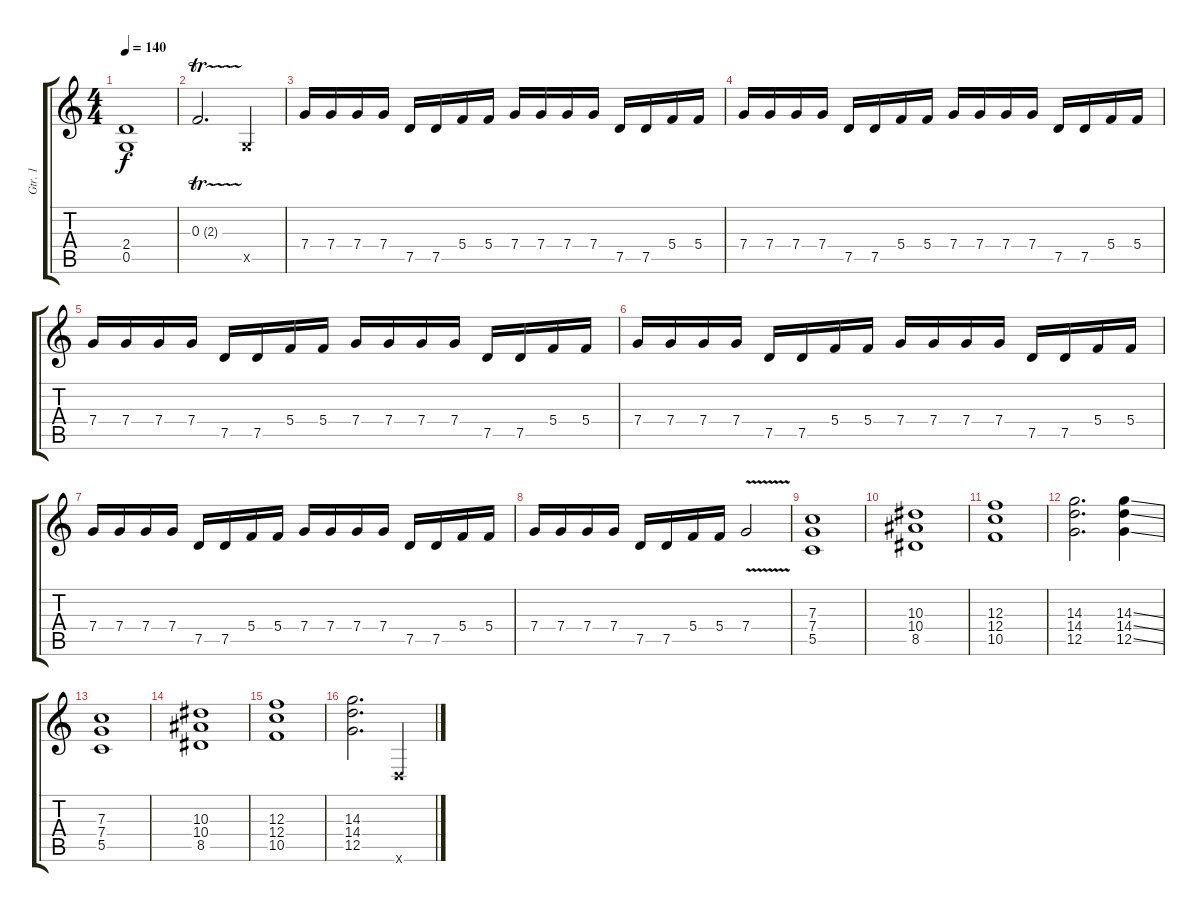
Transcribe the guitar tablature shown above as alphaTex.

\track ("Gtr. 1" "Gtr. 1") {instrument distortionguitar}
\staff {score tabs}
\tuning (D4 A3 F3 C3 G2 D2) {hide}
\ts (4 4)
\tempo 140
\clef g2
\ks c
(2.4 0.5).1{dy f} |
0.3{tr (2 16)}.2{d} 0.5{x}.4 |
7.4.16 7.4.16 7.4.16 7.4.16 7.5.16 7.5.16 5.4.16 5.4.16 7.4.16 7.4.16 7.4.16 7.4.16 7.5.16 7.5.16 5.4.16 5.4.16 |
7.4.16 7.4.16 7.4.16 7.4.16 7.5.16 7.5.16 5.4.16 5.4.16 7.4.16 7.4.16 7.4.16 7.4.16 7.5.16 7.5.16 5.4.16 5.4.16 |
7.4.16 7.4.16 7.4.16 7.4.16 7.5.16 7.5.16 5.4.16 5.4.16 7.4.16 7.4.16 7.4.16 7.4.16 7.5.16 7.5.16 5.4.16 5.4.16 |
7.4.16 7.4.16 7.4.16 7.4.16 7.5.16 7.5.16 5.4.16 5.4.16 7.4.16 7.4.16 7.4.16 7.4.16 7.5.16 7.5.16 5.4.16 5.4.16 |
7.4.16 7.4.16 7.4.16 7.4.16 7.5.16 7.5.16 5.4.16 5.4.16 7.4.16 7.4.16 7.4.16 7.4.16 7.5.16 7.5.16 5.4.16 5.4.16 |
7.4.16 7.4.16 7.4.16 7.4.16 7.5.16 7.5.16 5.4.16 5.4.16 7.4{v}.2 |
(7.3 7.4 5.5).1 |
(10.3 10.4 8.5).1 |
(12.3 12.4 10.5).1 |
(14.3 14.4 12.5).2{d} (14.3{ss} 14.4{ss} 12.5{ss}).4 |
(7.3 7.4 5.5).1 |
(10.3 10.4 8.5).1 |
(12.3 12.4 10.5).1 |
(14.3 14.4 12.5).2{d} 0.6{x}.4
